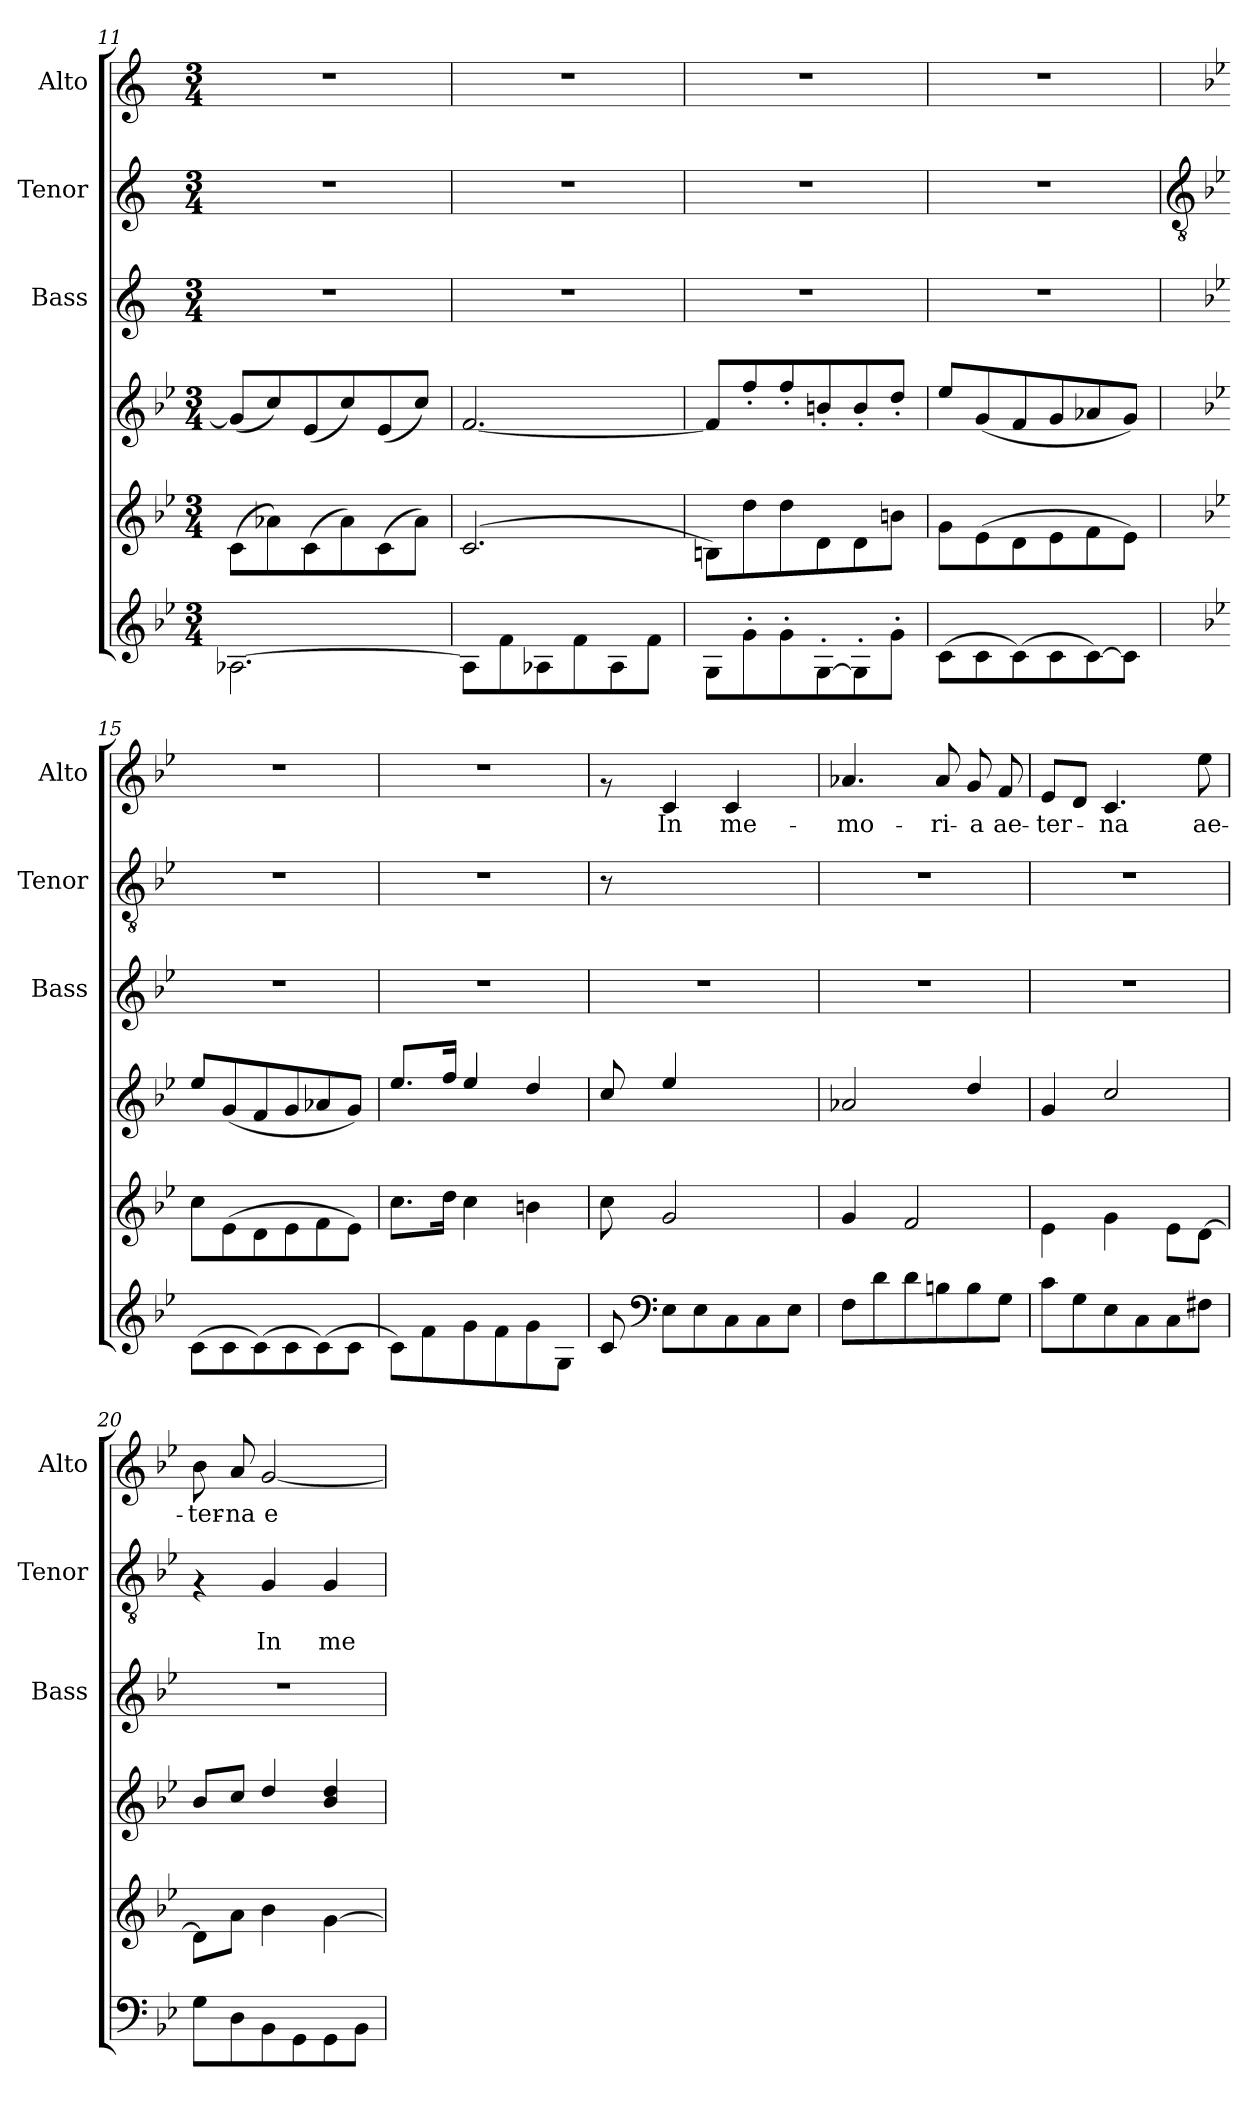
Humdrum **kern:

**kern	**kern	**kern	**kern	**kern	**text	**text	**kern	**text
*part6	*part5	*part4	*part3	*part2	*part2	*part2	*part1	*part1
*staff6	*staff5	*staff4	*staff3	*staff2	*staff2	*staff2	*staff1	*staff1
*	*	*	*I"Bass	*I"Tenor	*	*	*I"Alto	*
*	*	*	*I'Bass	*I'Tenor	*	*	*I'Alto	*
*clefG2	*clefG2	*clefG2	*clefG2	*clefG2	*	*	*clefG2	*
*k[b-e-]	*k[b-e-]	*k[b-e-]	*k[]	*k[]	*	*	*k[]	*
*B-:	*B-:	*B-:	*C:	*C:	*	*	*C:	*
*M3/4	*M3/4	*M3/4	*M3/4	*M3/4	*	*	*M3/4	*
=11	=11	=11	=11	=11	=11	=11	=11	=11
[<2.A-X\	(<8c\L	(>8g/L]	2.r	2.r	.	.	2.r	.
.	8a-X\)	8cc/)	.	.	.	.	.	.
.	(<8c\	(>8e-/	.	.	.	.	.	.
.	8a-\)	8cc/)	.	.	.	.	.	.
.	(<8c\	(>8e-/	.	.	.	.	.	.
.	8a-\J)	8cc/J)	.	.	.	.	.	.
=12	=12	=12	=12	=12	=12	=12	=12	=12
8A-\L]	(<2.c/	[>2.f/	2.r	2.r	.	.	2.r	.
8f\	.	.	.	.	.	.	.	.
8A-X\	.	.	.	.	.	.	.	.
8f\	.	.	.	.	.	.	.	.
8A-\	.	.	.	.	.	.	.	.
8f\J	.	.	.	.	.	.	.	.
=13	=13	=13	=13	=13	=13	=13	=13	=13
8G\L	8Bn\L)	8f/L]	2.r	2.r	.	.	2.r	.
8g'>\	8dd\	8ff'</	.	.	.	.	.	.
8g'>\	8dd\	8ff'</	.	.	.	.	.	.
[>8G'>\	8d\	8bn'</	.	.	.	.	.	.
8G'>\]	8d\	8b'</	.	.	.	.	.	.
8g'>\J	8bn\J	8dd'</J	.	.	.	.	.	.
=14	=14	=14	=14	=14	=14	=14	=14	=14
(>8c\L	8g\L	8ee-/L	2.r	2.r	.	.	2.r	.
8c\	(<8e-\	(>8g/	.	.	.	.	.	.
(>8c\)	8d\	8f/	.	.	.	.	.	.
8c\	8e-\	8g/	.	.	.	.	.	.
[>8c\)	8f\	8a-X/	.	.	.	.	.	.
8c\J]	8e-\J)	8g/J)	.	.	.	.	.	.
!!LO:LB:g=z
=15	=15	=15	=15	=15	=15	=15	=15	=15
*	*	*	*	*clefGv2	*	*	*	*
*	*	*	*k[b-e-]	*k[b-e-]	*	*	*k[b-e-]	*
*	*	*	*B-:	*B-:	*	*	*B-:	*
(>8c\L	8cc\L	8ee-/L	2.r	2.r	.	.	2.r	.
8c\	(<8e-\	(>8g/	.	.	.	.	.	.
(>8c\)	8d\	8f/	.	.	.	.	.	.
8c\	8e-\	8g/	.	.	.	.	.	.
(>8c\)	8f\	8a-X/	.	.	.	.	.	.
8c\J	8e-\J)	8g/J)	.	.	.	.	.	.
=16	=16	=16	=16	=16	=16	=16	=16	=16
8c\L)	8.cc\L	8.ee-/L	2.r	2.r	.	.	2.r	.
8f\	.	.	.	.	.	.	.	.
.	16dd\Jk	16ff/Jk	.	.	.	.	.	.
8g\	4cc\	4ee-/	.	.	.	.	.	.
8f\	.	.	.	.	.	.	.	.
8g\	4bn\	4dd/	.	.	.	.	.	.
8G\J	.	.	.	.	.	.	.	.
=17	=17	=17	=17	=17	=17	=17	=17	=17
8c/	8cc\	8cc/	2.r	8r	.	.	8rf	.
*clefF4	*	*	*	*	*	*	*	*
!	!	!	!	!	!	!	!	!LO:LY:b
8E-\L	2g/	4ee-/	.	2ryy	.	.	4c/	In
8E-\	.	.	.	.	.	.	.	.
!	!	!	!	!	!	!	!	!LO:LY:b
8C\	.	4.ryy	.	.	.	.	4c/	me-
8C\	.	.	.	.	.	.	.	.
8E-\J	8ryy	.	.	8ryy	.	.	8ryy	.
=18	=18	=18	=18	=18	=18	=18	=18	=18
!	!	!	!	!	!	!	!	!LO:LY:b
8F\L	4g/	2a-X/	2.r	2.r	.	.	4.a-X/	-mo-
8d\	.	.	.	.	.	.	.	.
8d\	2f/	.	.	.	.	.	.	.
!	!	!	!	!	!	!	!	!LO:LY:b
8Bn\	.	.	.	.	.	.	8a-/	-ri-
!	!	!	!	!	!	!	!	!LO:LY:b
8B\	.	4dd/	.	.	.	.	8g/	-a
!	!	!	!	!	!	!	!	!LO:LY:b
8G\J	.	.	.	.	.	.	8f/	ae-
=19	=19	=19	=19	=19	=19	=19	=19	=19
!	!	!	!	!	!	!	!	!LO:LY:b
8c\L	4e-\	4g/	2.r	2.r	.	.	8e-/L	-ter-
8G\	.	.	.	.	.	.	8d/J	.
!	!	!	!	!	!	!	!	!LO:LY:b
8E-\	4g\	2cc/	.	.	.	.	4.c/	-na
8C\	.	.	.	.	.	.	.	.
8C\	8e-\L	.	.	.	.	.	.	.
!	!	!	!	!	!	!	!	!LO:LY:b
8F#X\J	[<8d\J	.	.	.	.	.	8ee-\	ae-
=20	=20	=20	=20	=20	=20	=20	=20	=20
!	!	!	!	!	!	!	!	!LO:LY:b
8G\L	8d\L]	8b-/L	2.r	4rF	.	.	8b-\	-ter-
!	!	!	!	!	!	!	!	!LO:LY:b
8D\	8a\J	8cc/J	.	.	.	.	8a/	-na
!	!	!	!	!	!	!LO:LY:b	!	!LO:LY:b
8BB-\	4b-\	4dd/	.	4G/	.	In	[>2g/	e-
8GG\	.	.	.	.	.	.	.	.
!	!	!	!	!	!	!LO:LY:b	!	!
8GG\	[>4g\	4b-/ 4dd/	.	4G/	.	me-	.	.
8BB-\J	.	.	.	.	.	.	.	.
=	=	=	=	=	=	=	=	=
*-	*-	*-	*-	*-	*-	*-	*-	*-
